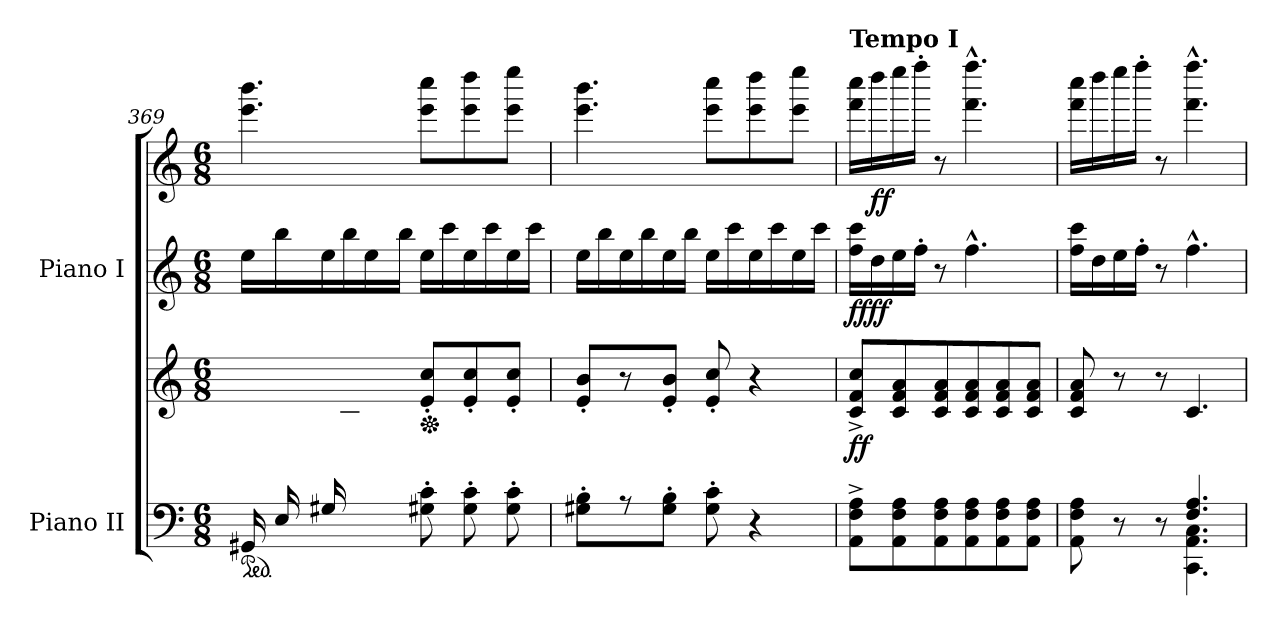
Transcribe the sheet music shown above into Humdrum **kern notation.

**kern	**kern	**dynam	**kern	**kern	**dynam
*part2	*part2	*part2	*part1	*part1	*part1
*staff4	*staff3	*staff3/4	*staff2	*staff1	*staff1/2
*I"Piano II	*	*	*I"Piano I	*	*
*I'Pno. II	*	*	*I'Pno. I	*	*
*clefF4	*clefG2	*	*clefG2	*clefG2	*
*k[]	*k[]	*	*k[]	*k[]	*
*M6/8	*M6/8	*	*M6/8	*M6/8	*
*ped	*	*	*	*	*
=369	=369	=369	=369	=369	=369
*	*^	*	*	*	*
16GG#X/LL	4.ryy	8.ryy	.	16ee\LL	4.eee\ 4.bbb\	.
16E/	.	.	.	16bb\	.	.
16G#X/	.	.	.	16ee\	.	.
8.ryy	.	16B\	.	16bb\	.	.
.	.	16e\	.	16ee\	.	.
.	.	16g#X\JJ	.	16bb\JJ	.	.
*	*Xped	*	*	*	*	*
8G#X\' 8c\'L	8e/' 8cc/'L	4.ryy	.	16ee\LL	8eee\ 8cccc\L	.
.	.	.	.	16ccc\	.	.
8G#\' 8c\'	8e/' 8cc/'	.	.	16ee\	8eee\ 8dddd\	.
.	.	.	.	16ccc\	.	.
8G#\' 8c\'J	8e/' 8cc/'J	.	.	16ee\	8eee\ 8eeee\J	.
.	.	.	.	16ccc\JJ	.	.
*	*v	*v	*	*	*	*
=370	=370	=370	=370	=370	=370
8G#X\' 8B\'L	8e/' 8b/'L	.	16ee\LL	4.eee\ 4.bbb\	.
.	.	.	16bb\	.	.
8r	8r	.	16ee\	.	.
.	.	.	16bb\	.	.
8G#\' 8B\'J	8e/' 8b/'J	.	16ee\	.	.
.	.	.	16bb\JJ	.	.
8G#\' 8c\'	8e/' 8cc/'	.	16ee\LL	8eee\ 8cccc\L	.
.	.	.	16ccc\	.	.
4r	4r	.	16ee\	8eee\ 8dddd\	.
.	.	.	16ccc\	.	.
.	.	.	16ee\	8eee\ 8eeee\J	.
.	.	.	16ccc\JJ	.	.
!!LO:PB:g=z
=371	=371	=371	=371	=371	=371
!	!	!	!	!LO:TX:a:B:t=Tempo I	!
!	!	!LO:DY:b	!	!	!LO:DY:b=2
!	!	!	!	!	!LO:DY:n=1:b
8AA\^ 8F\^ 8A\^L	8c/^ 8f/^ 8cc/^L	ff	16ff\ 16ccc\LL	16fff\ 16cccc\LL	ff ff
!	!	!	!	!	!LO:DY:n=2:b
.	.	.	16dd\	16dddd\	ff
8AA\ 8F\ 8A\	8c/ 8f/ 8a/	.	16ee\	16eeee\	.
.	.	.	16ff'\JJ	16ffff'\JJ	.
8AA\ 8F\ 8A\	8c/ 8f/ 8a/	.	8r	8r	.
8AA\ 8F\ 8A\	8c/ 8f/ 8a/	.	4.ff^^\	4.fff\^^ 4.ffff\^^	.
8AA\ 8F\ 8A\	8c/ 8f/ 8a/	.	.	.	.
8AA\ 8F\ 8A\J	8c/ 8f/ 8a/J	.	.	.	.
=372	=372	=372	=372	=372	=372
*^	*	*	*	*	*
8AA\ 8F\ 8A\	8rCCyy	8c/ 8f/ 8a/	.	16ff\ 16ccc\LL	16fff\ 16cccc\LL	.
.	.	.	.	16dd\	16dddd\	.
8r	8ryy	8r	.	16ee\	16eeee\	.
.	.	.	.	16ff'\JJ	16ffff'\JJ	.
8r	8ryy	8r	.	8r	8r	.
4.F/ 4.A/	4.CC\ 4.AA\ 4.C\	4.c/	.	4.ff^^\	4.fff\^^ 4.ffff\^^	.
*v	*v	*	*	*	*	*
=	=	=	=	=	=
*-	*-	*-	*-	*-	*-
